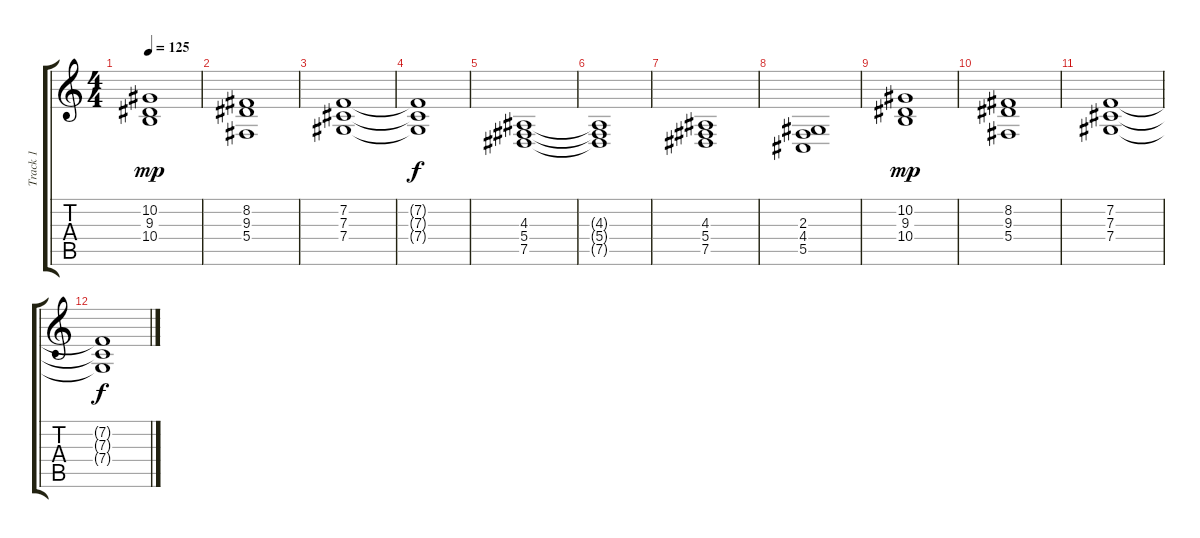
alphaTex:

\track ("Track 1" "Track 1") {instrument stringensemble2}
\staff {score tabs}
\tuning (Eb4 Bb3 Gb3 Db3 Ab2 Eb2) {hide}
\ts (4 4)
\tempo 125
\clef g2
\ks c
(10.2 9.3 10.4).1{dy mp} |
(8.2 9.3 5.4).1 |
(7.2 7.3 7.4).1{volume 11} |
(7.2{t} 7.3{t} 7.4{t}).1{dy f} |
(4.3 5.4 7.5).1{volume 8 instrument harpsichord} |
(4.3{t} 5.4{t} 7.5{t}).1 |
(4.3 5.4 7.5).1{instrument harpsichord} |
(2.3 4.4 5.5).1 |
(10.2 9.3 10.4).1{dy mp volume 0} |
(8.2 9.3 5.4).1 |
(7.2 7.3 7.4).1 |
(7.2{t} 7.3{t} 7.4{t}).1{dy f}
